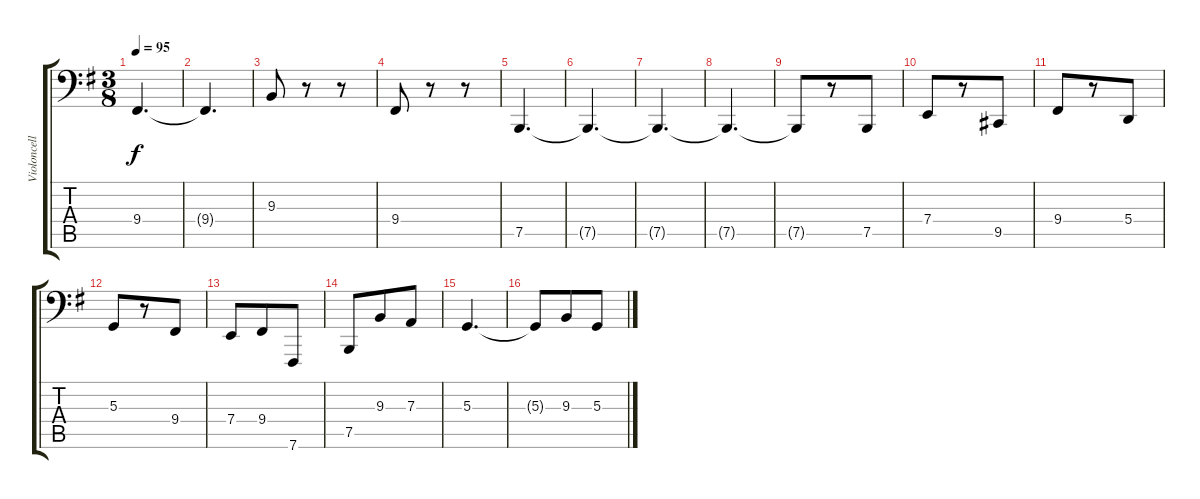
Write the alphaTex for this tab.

\track ("Violoncello" "Violoncell") {instrument cello}
\staff {score tabs}
\tuning (C3 G2 D2 A1 E1 B0) {hide}
\ts (3 8)
\tempo 95
\clef f4
\ks g
9.4{t}.4{d dy f} |
9.4{t}.4{d} |
9.3.8 r.8 r.8 |
9.4.8 r.8 r.8 |
7.5.4{d} |
7.5{t}.4{d} |
7.5{t}.4{d} |
7.5{t}.4{d} |
7.5{t}.8 r.8 7.5.8 |
7.4.8 r.8 9.5.8 |
9.4.8 r.8 5.4.8 |
5.3.8 r.8 9.4.8 |
7.4.8 9.4.8 7.6.8 |
7.5.8 9.3.8 7.3.8 |
5.3.4{d} |
5.3{t}.8 9.3.8 5.3.8
